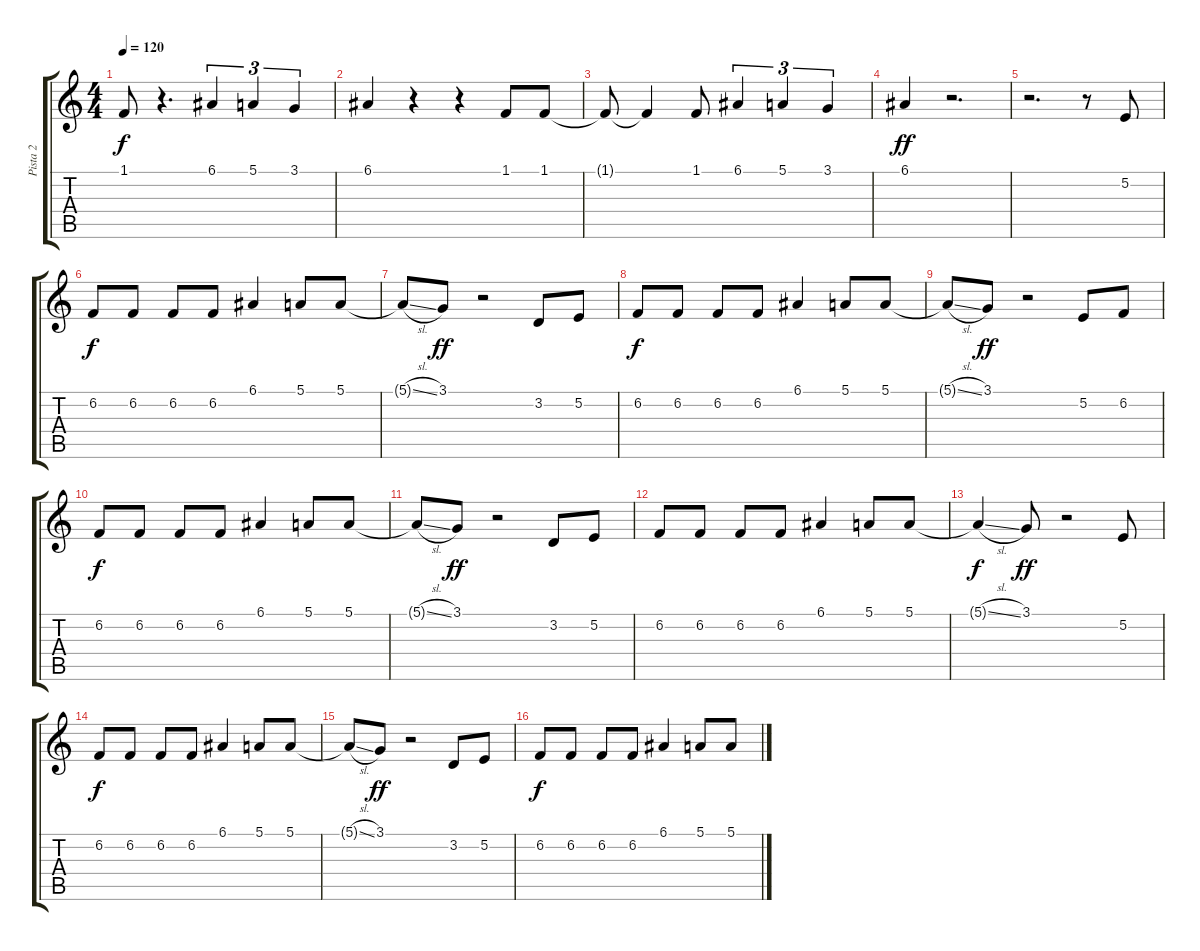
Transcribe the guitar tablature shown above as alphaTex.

\track ("Pista 2" "Pista 2") {instrument flute}
\staff {score tabs}
\tuning (E4 B3 G3 D3 A2 E2) {hide}
\ts (4 4)
\tempo 120
\clef g2
\ks c
1.1{t}.8{dy f} r.4{d} 6.1.4{tu (3 2)} 5.1.4{tu (3 2)} 3.1.4{tu (3 2)} |
6.1.4 r.4 r.4 1.1.8 1.1.8 |
1.1{t}.8 1.1{t}.4 1.1.8 6.1.4{tu (3 2)} 5.1.4{tu (3 2)} 3.1.4{tu (3 2)} |
6.1.4{dy ff} r.2{d} |
r.2{d} r.8 5.2.8 |
6.2.8{dy f} 6.2.8 6.2.8 6.2.8 6.1.4 5.1.8 5.1.8 |
5.1{sl t}.8 3.1.8{dy ff} r.2 3.2.8 5.2.8 |
6.2.8{dy f} 6.2.8 6.2.8 6.2.8 6.1.4 5.1.8 5.1.8 |
5.1{sl t}.8 3.1.8{dy ff} r.2 5.2.8 6.2.8 |
6.2.8{dy f} 6.2.8 6.2.8 6.2.8 6.1.4 5.1.8 5.1.8 |
5.1{sl t}.8 3.1.8{dy ff} r.2 3.2.8 5.2.8 |
6.2.8 6.2.8 6.2.8 6.2.8 6.1.4 5.1.8 5.1.8 |
5.1{sl t}.4{dy f} 3.1.8{dy ff} r.2 5.2.8 |
6.2.8{dy f} 6.2.8 6.2.8 6.2.8 6.1.4 5.1.8 5.1.8 |
5.1{sl t}.8 3.1.8{dy ff} r.2 3.2.8 5.2.8 |
6.2.8{dy f} 6.2.8 6.2.8 6.2.8 6.1.4 5.1.8 5.1.8
